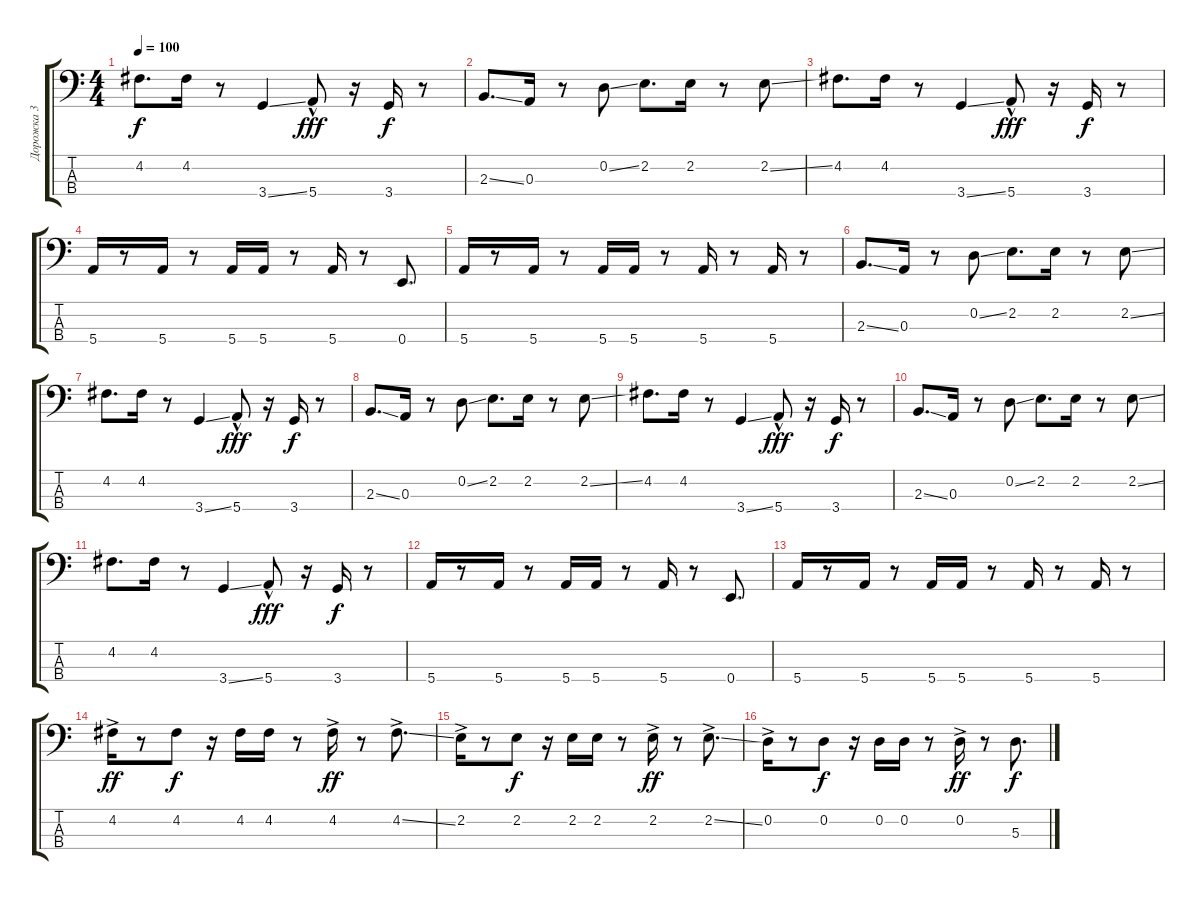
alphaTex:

\track ("Дорожка 3" "Дорожка 3") {instrument electricbassfinger}
\staff {score tabs}
\tuning (G2 D2 A1 E1) {hide}
\ts (4 4)
\tempo 100
\clef f4
\ks c
4.2.8{d dy f} 4.2.16 r.8 3.4{ss}.4 5.4{hac}.8{dy fff} r.16 3.4.16{dy f} r.8 |
2.3{ss}.8{d} 0.3.16 r.8 0.2{ss}.8 2.2.8{d} 2.2.16 r.8 2.2{ss}.8 |
4.2.8{d} 4.2.16 r.8 3.4{ss}.4 5.4{hac}.8{dy fff} r.16 3.4.16{dy f} r.8 |
5.4.16 r.8 5.4.16 r.8 5.4.16 5.4.16 r.8 5.4.16 r.8 0.4.8{d} |
5.4.16 r.8 5.4.16 r.8 5.4.16 5.4.16 r.8 5.4.16 r.8 5.4.16 r.8 |
2.3{ss}.8{d} 0.3.16 r.8 0.2{ss}.8 2.2.8{d} 2.2.16 r.8 2.2{ss}.8 |
4.2.8{d} 4.2.16 r.8 3.4{ss}.4 5.4{hac}.8{dy fff} r.16 3.4.16{dy f} r.8 |
2.3{ss}.8{d} 0.3.16 r.8 0.2{ss}.8 2.2.8{d} 2.2.16 r.8 2.2{ss}.8 |
4.2.8{d} 4.2.16 r.8 3.4{ss}.4 5.4{hac}.8{dy fff} r.16 3.4.16{dy f} r.8 |
2.3{ss}.8{d} 0.3.16 r.8 0.2{ss}.8 2.2.8{d} 2.2.16 r.8 2.2{ss}.8 |
4.2.8{d} 4.2.16 r.8 3.4{ss}.4 5.4{hac}.8{dy fff} r.16 3.4.16{dy f} r.8 |
5.4.16 r.8 5.4.16 r.8 5.4.16 5.4.16 r.8 5.4.16 r.8 0.4.8{d} |
5.4.16 r.8 5.4.16 r.8 5.4.16 5.4.16 r.8 5.4.16 r.8 5.4.16 r.8 |
4.2{ac}.16{dy ff} r.8 4.2.8{dy f} r.16 4.2.16 4.2.16 r.8 4.2{ac}.16{dy ff} r.8 4.2{ss ac}.8{d} |
2.2{ac}.16 r.8 2.2.8{dy f} r.16 2.2.16 2.2.16 r.8 2.2{ac}.16{dy ff} r.8 2.2{ss ac}.8{d} |
0.2{ac}.16 r.8 0.2.8{dy f} r.16 0.2.16 0.2.16 r.8 0.2{ac}.16{dy ff} r.8 5.3{ss}.8{d dy f}
